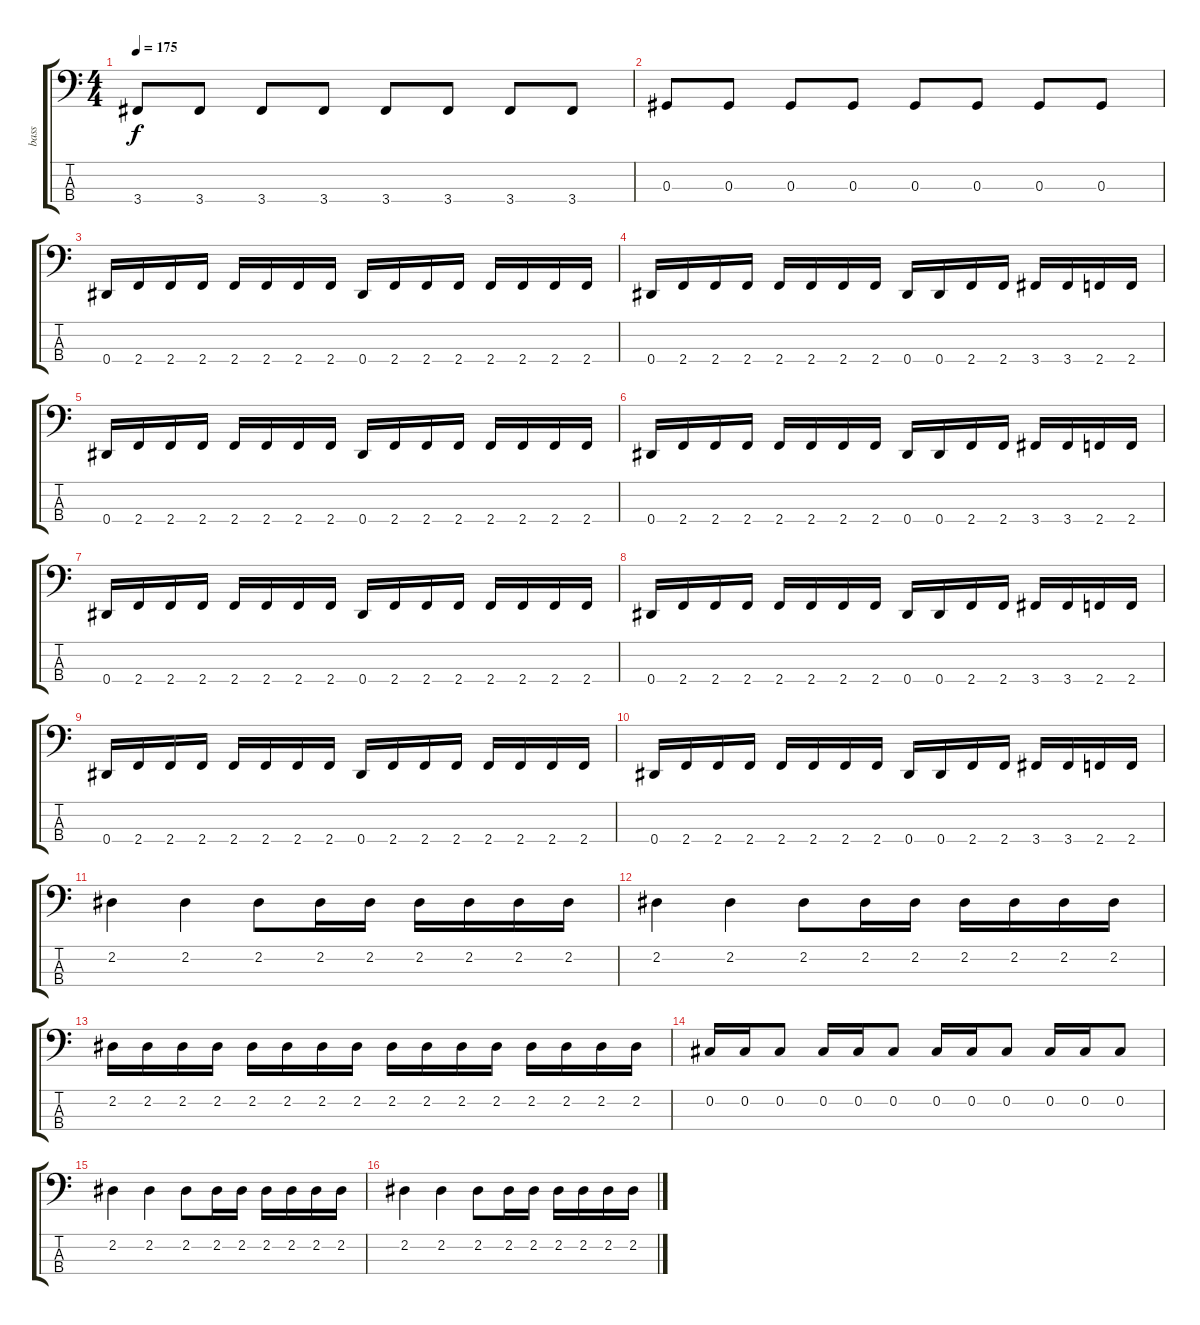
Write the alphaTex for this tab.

\track ("bass" "bass") {instrument electricbassfinger}
\staff {score tabs}
\tuning (Gb2 Db2 Ab1 Eb1) {hide}
\ts (4 4)
\tempo 175
\clef f4
\ks c
3.4.8{dy f} 3.4.8 3.4.8 3.4.8 3.4.8 3.4.8 3.4.8 3.4.8 |
0.3.8 0.3.8 0.3.8 0.3.8 0.3.8 0.3.8 0.3.8 0.3.8 |
0.4.16 2.4.16 2.4.16 2.4.16 2.4.16 2.4.16 2.4.16 2.4.16 0.4.16 2.4.16 2.4.16 2.4.16 2.4.16 2.4.16 2.4.16 2.4.16 |
0.4.16 2.4.16 2.4.16 2.4.16 2.4.16 2.4.16 2.4.16 2.4.16 0.4.16 0.4.16 2.4.16 2.4.16 3.4.16 3.4.16 2.4.16 2.4.16 |
0.4.16 2.4.16 2.4.16 2.4.16 2.4.16 2.4.16 2.4.16 2.4.16 0.4.16 2.4.16 2.4.16 2.4.16 2.4.16 2.4.16 2.4.16 2.4.16 |
0.4.16 2.4.16 2.4.16 2.4.16 2.4.16 2.4.16 2.4.16 2.4.16 0.4.16 0.4.16 2.4.16 2.4.16 3.4.16 3.4.16 2.4.16 2.4.16 |
0.4.16 2.4.16 2.4.16 2.4.16 2.4.16 2.4.16 2.4.16 2.4.16 0.4.16 2.4.16 2.4.16 2.4.16 2.4.16 2.4.16 2.4.16 2.4.16 |
0.4.16 2.4.16 2.4.16 2.4.16 2.4.16 2.4.16 2.4.16 2.4.16 0.4.16 0.4.16 2.4.16 2.4.16 3.4.16 3.4.16 2.4.16 2.4.16 |
0.4.16 2.4.16 2.4.16 2.4.16 2.4.16 2.4.16 2.4.16 2.4.16 0.4.16 2.4.16 2.4.16 2.4.16 2.4.16 2.4.16 2.4.16 2.4.16 |
0.4.16 2.4.16 2.4.16 2.4.16 2.4.16 2.4.16 2.4.16 2.4.16 0.4.16 0.4.16 2.4.16 2.4.16 3.4.16 3.4.16 2.4.16 2.4.16 |
2.2.4 2.2.4 2.2.8 2.2.16 2.2.16 2.2.16 2.2.16 2.2.16 2.2.16 |
2.2.4 2.2.4 2.2.8 2.2.16 2.2.16 2.2.16 2.2.16 2.2.16 2.2.16 |
2.2.16 2.2.16 2.2.16 2.2.16 2.2.16 2.2.16 2.2.16 2.2.16 2.2.16 2.2.16 2.2.16 2.2.16 2.2.16 2.2.16 2.2.16 2.2.16 |
0.2.16 0.2.16 0.2.8 0.2.16 0.2.16 0.2.8 0.2.16 0.2.16 0.2.8 0.2.16 0.2.16 0.2.8 |
2.2.4 2.2.4 2.2.8 2.2.16 2.2.16 2.2.16 2.2.16 2.2.16 2.2.16 |
2.2.4 2.2.4 2.2.8 2.2.16 2.2.16 2.2.16 2.2.16 2.2.16 2.2.16
